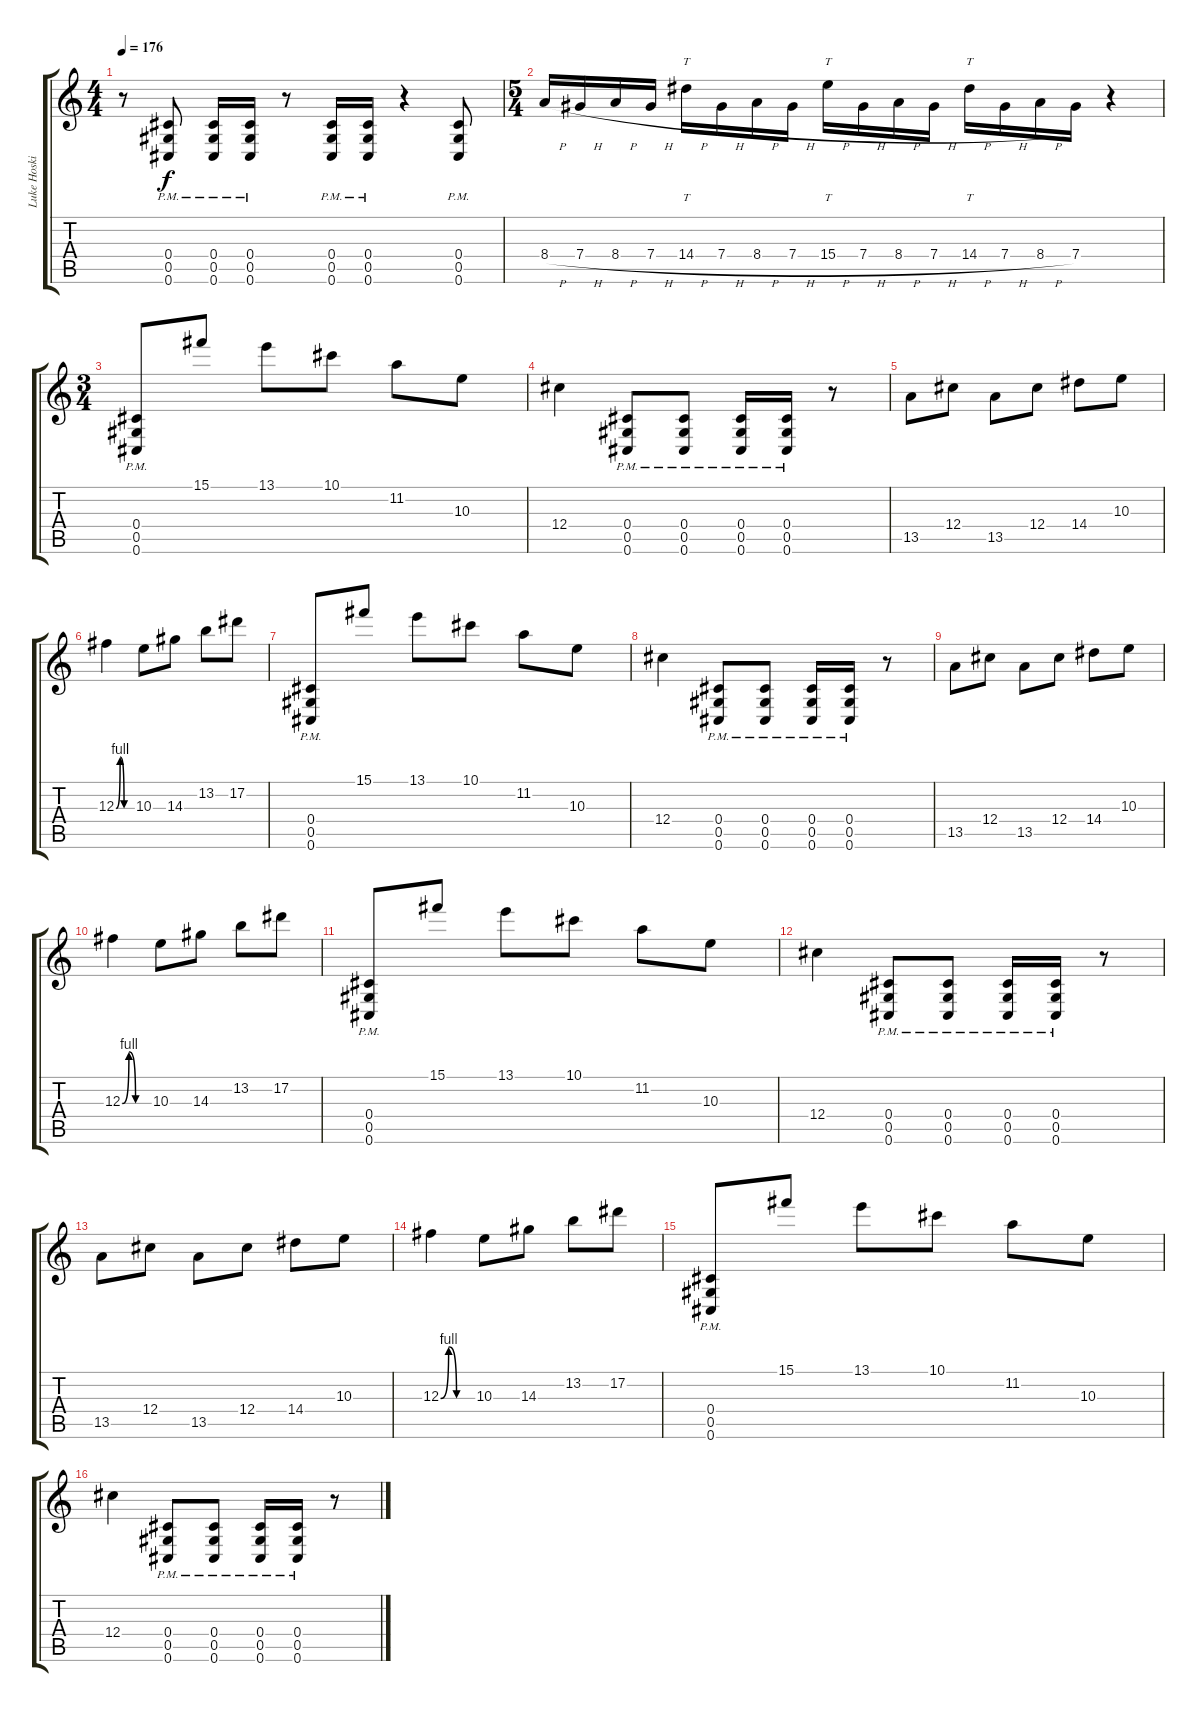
\track ("Luke Hoskin" "Luke Hoski") {instrument overdrivenguitar}
\staff {score tabs}
\tuning (Eb4 Bb3 Gb3 Db3 Ab2 Db2) {hide}
\ts (4 4)
\tempo 176
\clef g2
\ks c
r.8{dy f} (0.4{pm} 0.5{pm} 0.6{pm}).8 (0.4{pm} 0.5{pm} 0.6{pm}).16 (0.4{pm} 0.5{pm} 0.6{pm}).16 r.8 (0.4{pm} 0.5{pm} 0.6{pm}).16 (0.4{pm} 0.5{pm} 0.6{pm}).16 r.4 (0.4{pm} 0.5{pm} 0.6{pm}).8 |
\ts (5 4)
8.4{h}.16{volume 9} 7.4{h}.16 8.4{h}.16 7.4{h}.16 14.4{h}.16{tt} 7.4{h}.16 8.4{h}.16 7.4{h}.16 15.4{h}.16{tt} 7.4{h}.16 8.4{h}.16 7.4{h}.16 14.4{h}.16{tt} 7.4{h}.16 8.4{h}.16 7.4.16 r.4 |
\ts (3 4)
(0.4{pm} 0.5{pm} 0.6{pm}).8{volume 16} 15.1.8 13.1.8 10.1.8 11.2.8 10.3.8 |
12.4.4 (0.4{pm} 0.5{pm} 0.6{pm}).8 (0.4{pm} 0.5{pm} 0.6{pm}).8 (0.4{pm} 0.5{pm} 0.6{pm}).16 (0.4{pm} 0.5{pm} 0.6{pm}).16 r.8 |
13.5.8 12.4.8 13.5.8 12.4.8 14.4.8 10.3.8 |
12.3{be (custom 0 0 15 4 30 0 60 0)}.4 10.3.8 14.3.8 13.2.8 17.2.8 |
(0.4{pm} 0.5{pm} 0.6{pm}).8 15.1.8 13.1.8 10.1.8 11.2.8 10.3.8 |
12.4.4 (0.4{pm} 0.5{pm} 0.6{pm}).8 (0.4{pm} 0.5{pm} 0.6{pm}).8 (0.4{pm} 0.5{pm} 0.6{pm}).16 (0.4{pm} 0.5{pm} 0.6{pm}).16 r.8 |
13.5.8 12.4.8 13.5.8 12.4.8 14.4.8 10.3.8 |
12.3{be (custom 0 0 15 4 30 0 60 0)}.4 10.3.8 14.3.8 13.2.8 17.2.8 |
(0.4{pm} 0.5{pm} 0.6{pm}).8 15.1.8 13.1.8 10.1.8 11.2.8 10.3.8 |
12.4.4 (0.4{pm} 0.5{pm} 0.6{pm}).8 (0.4{pm} 0.5{pm} 0.6{pm}).8 (0.4{pm} 0.5{pm} 0.6{pm}).16 (0.4{pm} 0.5{pm} 0.6{pm}).16 r.8 |
13.5.8 12.4.8 13.5.8 12.4.8 14.4.8 10.3.8 |
12.3{be (custom 0 0 15 4 30 0 60 0)}.4 10.3.8 14.3.8 13.2.8 17.2.8 |
(0.4{pm} 0.5{pm} 0.6{pm}).8 15.1.8 13.1.8 10.1.8 11.2.8 10.3.8 |
12.4.4 (0.4{pm} 0.5{pm} 0.6{pm}).8 (0.4{pm} 0.5{pm} 0.6{pm}).8 (0.4{pm} 0.5{pm} 0.6{pm}).16 (0.4{pm} 0.5{pm} 0.6{pm}).16 r.8
